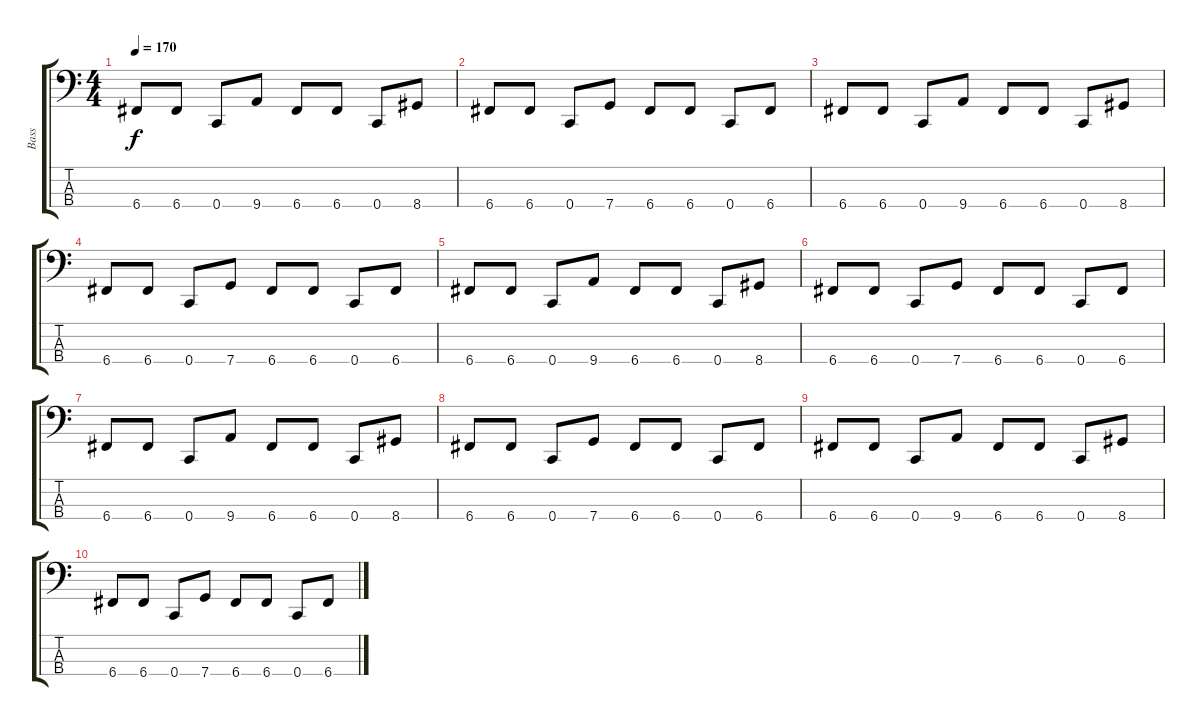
\track ("Bass" "Bass") {instrument electricbassfinger}
\staff {score tabs}
\tuning (F2 C2 G1 C1) {hide}
\ts (4 4)
\tempo 170
\clef f4
\ks c
6.4.8{dy f} 6.4.8 0.4.8 9.4.8 6.4.8 6.4.8 0.4.8 8.4.8 |
6.4.8 6.4.8 0.4.8 7.4.8 6.4.8 6.4.8 0.4.8 6.4.8 |
6.4.8 6.4.8 0.4.8 9.4.8 6.4.8 6.4.8 0.4.8 8.4.8 |
6.4.8 6.4.8 0.4.8 7.4.8 6.4.8 6.4.8 0.4.8 6.4.8 |
6.4.8 6.4.8 0.4.8 9.4.8 6.4.8 6.4.8 0.4.8 8.4.8 |
6.4.8 6.4.8 0.4.8 7.4.8 6.4.8 6.4.8 0.4.8 6.4.8 |
6.4.8 6.4.8 0.4.8 9.4.8 6.4.8 6.4.8 0.4.8 8.4.8 |
6.4.8 6.4.8 0.4.8 7.4.8 6.4.8 6.4.8 0.4.8 6.4.8 |
6.4.8 6.4.8 0.4.8 9.4.8 6.4.8 6.4.8 0.4.8 8.4.8 |
6.4.8 6.4.8 0.4.8 7.4.8 6.4.8 6.4.8 0.4.8 6.4.8
